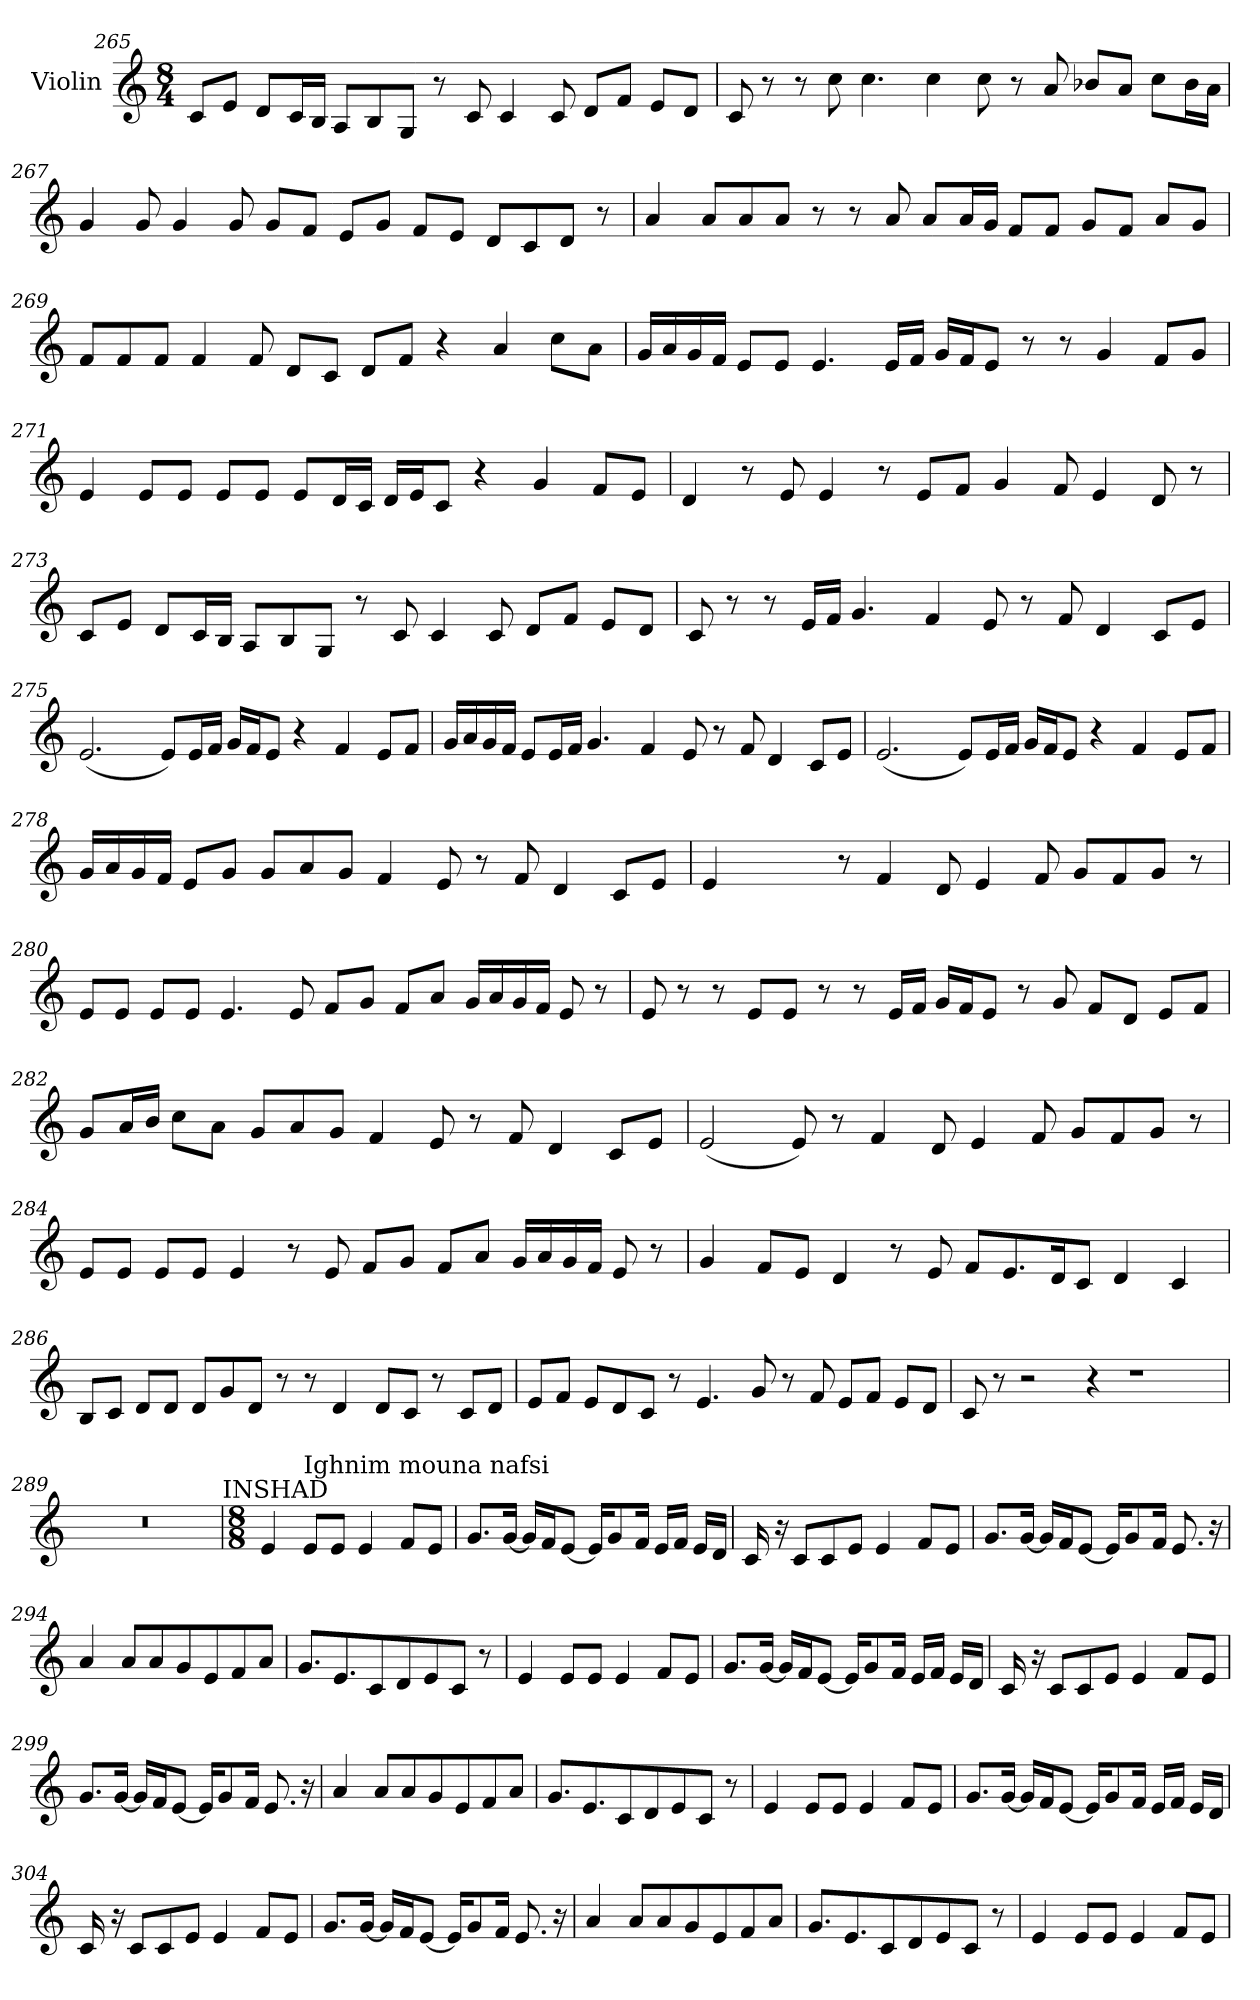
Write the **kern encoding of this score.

**kern
*part1
*staff1
*I"Violin
!!LO:LB:g=z
*clefG2
*k[]
*C:
*M8/4
=265
8c/L
8e/J
8d/L
16c/L
16B/JJ
8A/L
8B/
8G/J
8r
8c/
4c/
8c/
8d/L
8f/J
8e/L
8d/J
=266
8c/
8r
8r
8cc\
4.cc\
4cc\
8cc\
8r
8a/
8b-X/L
8a/J
8cc\L
16b-\L
16a\JJ
!!LO:LB:g=z
=267
4g/
8g/
4g/
8g/
8g/L
8f/J
8e/L
8g/J
8f/L
8e/J
8d/L
8c/
8d/J
8r
=268
4a/
8a/L
8a/
8a/J
8r
8r
8a/
8a/L
16a/L
16g/JJ
8f/L
8f/J
8g/L
8f/J
8a/L
8g/J
!!LO:LB:g=z
=269
8f/L
8f/
8f/J
4f/
8f/
8d/L
8c/J
8d/L
8f/J
4r
4a/
8cc\L
8a\J
=270
16g/LL
16a/
16g/
16f/JJ
8e/L
8e/J
4.e/
16e/LL
16f/JJ
16g/LL
16f/J
8e/J
8r
8r
4g/
8f/L
8g/J
!!LO:LB:g=z
=271
4e/
8e/L
8e/J
8e/L
8e/J
8e/L
16d/L
16c/JJ
16d/LL
16e/J
8c/J
4r
4g/
8f/L
8e/J
=272
4d/
8r
8e/
4e/
8r
8e/L
8f/J
4g/
8f/
4e/
8d/
8r
!!LO:PB:g=z
=273
8c/L
8e/J
8d/L
16c/L
16B/JJ
8A/L
8B/
8G/J
8r
8c/
4c/
8c/
8d/L
8f/J
8e/L
8d/J
=274
8c/
8r
8r
16e/LL
16f/JJ
4.g/
4f/
8e/
8r
8f/
4d/
8c/L
8e/J
!!LO:LB:g=z
=275
(2.e/
8e/L)
16e/L
16f/JJ
16g/LL
16f/J
8e/J
4r
4f/
8e/L
8f/J
=276
16g/LL
16a/
16g/
16f/JJ
8e/L
16e/L
16f/JJ
4.g/
4f/
8e/
8r
8f/
4d/
8c/L
8e/J
!!LO:LB:g=z
=277
(2.e/
8e/L)
16e/L
16f/JJ
16g/LL
16f/J
8e/J
4r
4f/
8e/L
8f/J
=278
16g/LL
16a/
16g/
16f/JJ
8e/L
8g/J
8g/L
8a/
8g/J
4f/
8e/
8r
8f/
4d/
8c/L
8e/J
!!LO:LB:g=z
=279
4e/
4.ryy
8r
4f/
8d/
4e/
8f/
8g/L
8f/
8g/J
8r
=280
8e/L
8e/J
8e/L
8e/J
4.e/
8e/
8f/L
8g/J
8f/L
8a/J
16g/LL
16a/
16g/
16f/JJ
8e/
8r
!!LO:LB:g=z
=281
8e/
8r
8r
8e/L
8e/J
8r
8r
16e/LL
16f/JJ
16g/LL
16f/J
8e/J
8r
8g/
8f/L
8d/J
8e/L
8f/J
=282
8g/L
16a/L
16b/JJ
8cc\L
8a\J
8g/L
8a/
8g/J
4f/
8e/
8r
8f/
4d/
8c/L
8e/J
!!LO:LB:g=z
=283
(2e/
8e/)
8r
4f/
8d/
4e/
8f/
8g/L
8f/
8g/J
8r
=284
8e/L
8e/J
8e/L
8e/J
4e/
8r
8e/
8f/L
8g/J
8f/L
8a/J
16g/LL
16a/
16g/
16f/JJ
8e/
8r
!!LO:LB:g=z
=285
4g/
8f/L
8e/J
4d/
8r
8e/
8f/L
8.e/
16d/K
8c/J
4d/
4c/
=286
8B/L
8c/J
8d/L
8d/J
8d/L
8g/
8d/J
8r
8r
4d/
8d/L
8c/J
8r
8c/L
8d/J
!!LO:LB:g=z
=287
8e/L
8f/J
8e/L
8d/
8c/J
8r
4.e/
8g/
8r
8f/
8e/L
8f/J
8e/L
8d/J
=288
8c/
8r
2r
4r
1r
!!LO:PB:g=z
=289
0r
!LO:TX:a:t=INSHAD
=290
*M8/8
*MM80
4e/
!LO:TX:a:t=Ighnim mouna nafsi
8e/L
8e/J
4e/
8f/L
8e/J
=291
8.g/L
[16g/Jk
16g/LL]
16f/J
[8e/J
16e/KL]
8g/
16f/Jk
16e/LL
16f/JJ
16e/LL
16d/JJ
!!LO:PB:g=z
=292
16c/
16r
8c/L
8c/
8e/J
4e/
8f/L
8e/J
!!LO:PB:g=z
=293
8.g/L
[16g/Jk
16g/LL]
16f/J
[8e/J
16e/KL]
8g/
16f/Jk
8.e/
16r
=294
4a/
8a/L
8a/
8g/
8e/
8f/
8a/J
!!LO:PB:g=z
=295
8.g/L
8.e/
8c/
8d/
8e/
8c/J
8r
=296
4e/
8e/L
8e/J
4e/
8f/L
8e/J
!!LO:PB:g=z
=297
8.g/L
[16g/Jk
16g/LL]
16f/J
[8e/J
16e/KL]
8g/
16f/Jk
16e/LL
16f/JJ
16e/LL
16d/JJ
!!LO:PB:g=z
=298
16c/
16r
8c/L
8c/
8e/J
4e/
8f/L
8e/J
!!LO:PB:g=z
=299
8.g/L
[16g/Jk
16g/LL]
16f/J
[8e/J
16e/KL]
8g/
16f/Jk
8.e/
16r
=300
4a/
8a/L
8a/
8g/
8e/
8f/
8a/J
!!LO:PB:g=z
=301
8.g/L
8.e/
8c/
8d/
8e/
8c/J
8r
=302
4e/
8e/L
8e/J
4e/
8f/L
8e/J
!!LO:PB:g=z
=303
8.g/L
[16g/Jk
16g/LL]
16f/J
[8e/J
16e/KL]
8g/
16f/Jk
16e/LL
16f/JJ
16e/LL
16d/JJ
=304
16c/
16r
8c/L
8c/
8e/J
4e/
8f/L
8e/J
!!LO:PB:g=z
=305
8.g/L
[16g/Jk
16g/LL]
16f/J
[8e/J
16e/KL]
8g/
16f/Jk
8.e/
16r
!!LO:PB:g=z
=306
4a/
8a/L
8a/
8g/
8e/
8f/
8a/J
=307
8.g/L
8.e/
8c/
8d/
8e/
8c/J
8r
!!LO:PB:g=z
=308
4e/
8e/L
8e/J
4e/
8f/L
8e/J
=
*-
